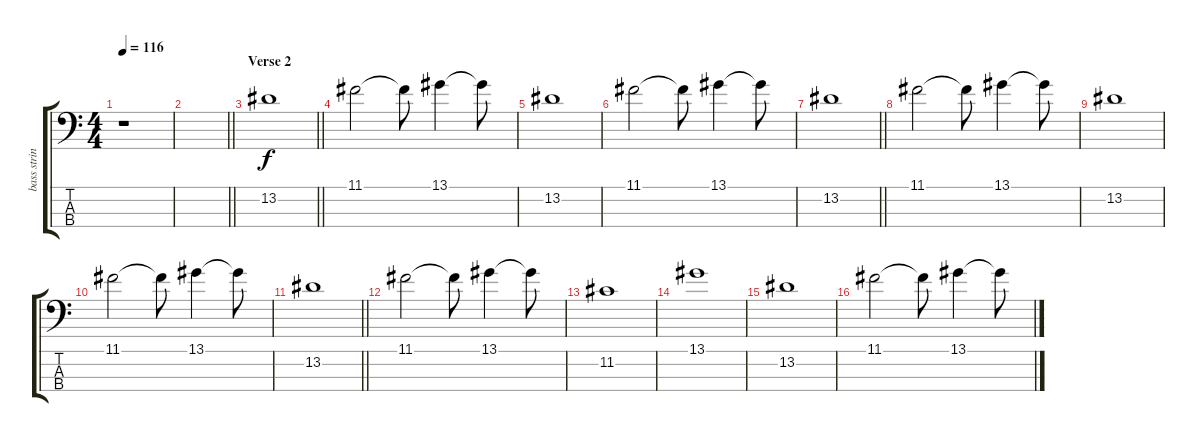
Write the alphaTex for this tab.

\track ("bass strings" "bass strin") {instrument electricbassfinger}
\staff {score tabs}
\tuning (G2 D2 A1 D1) {hide}
\ts (4 4)
\tempo 116
\clef f4
\ks c
r.1{dy f} |
\barLineRight lightlight
|
\section ("" "Verse 2")
\barLineRight lightlight
13.2.1 |
\section ("" "")
11.1.2 11.1{t}.8 13.1.4 13.1{t}.8 |
13.2.1 |
11.1.2 11.1{t}.8 13.1.4 13.1{t}.8 |
\barLineRight lightlight
13.2.1 |
11.1.2 11.1{t}.8 13.1.4 13.1{t}.8 |
13.2.1 |
11.1.2 11.1{t}.8 13.1.4 13.1{t}.8 |
\barLineRight lightlight
13.2.1 |
11.1.2 11.1{t}.8 13.1.4 13.1{t}.8 |
11.2.1 |
13.1.1 |
13.2.1 |
11.1.2 11.1{t}.8 13.1.4 13.1{t}.8
